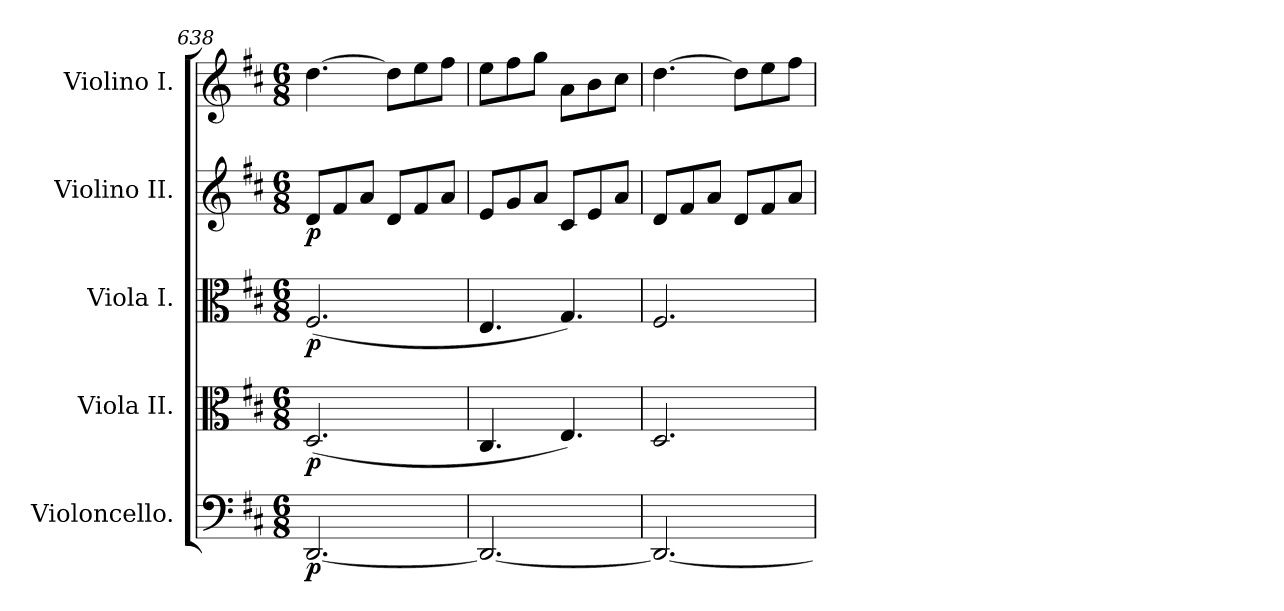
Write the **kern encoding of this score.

**kern	**dynam	**kern	**dynam	**kern	**dynam	**kern	**dynam	**kern
*part5	*part5	*part4	*part4	*part3	*part3	*part2	*part2	*part1
*staff5	*staff5	*staff4	*staff4	*staff3	*staff3	*staff2	*staff2	*staff1
*I"Violoncello.	*	*I"Viola II.	*	*I"Viola I.	*	*I"Violino II.	*	*I"Violino I.
*I'Vc	*	*I'Vla	*	*I'Vla	*	*I'Vln	*	*I'Vln
*clefF4	*	*clefC3	*	*clefC3	*	*clefG2	*	*clefG2
*k[f#c#]	*	*k[f#c#]	*	*k[f#c#]	*	*k[f#c#]	*	*k[f#c#]
*M6/8	*	*M6/8	*	*M6/8	*	*M6/8	*	*M6/8
=638	=638	=638	=638	=638	=638	=638	=638	=638
!	!LO:DY:b	!	!LO:DY:b	!	!LO:DY:b	!	!LO:DY:b	!
[2.DD/	p	(<2.D/	p	(<2.F#/	p	8d/L	p	[4.dd\
.	.	.	.	.	.	8f#/	.	.
.	.	.	.	.	.	8a/J	.	.
.	.	.	.	.	.	8d/L	.	8dd\L]
.	.	.	.	.	.	8f#/	.	8ee\
.	.	.	.	.	.	8a/J	.	8ff#\J
!!LO:PB:g=z
=639	=639	=639	=639	=639	=639	=639	=639	=639
2.DD/_	.	4.C#/	.	4.E/	.	8e/L	.	8ee\L
.	.	.	.	.	.	8g/	.	8ff#\
.	.	.	.	.	.	8a/J	.	8gg\J
.	.	4.E/)	.	4.G/)	.	8c#/L	.	8a\L
.	.	.	.	.	.	8e/	.	8b\
.	.	.	.	.	.	8a/J	.	8cc#\J
=640	=640	=640	=640	=640	=640	=640	=640	=640
2.DD/_	.	2.D/	.	2.F#/	.	8d/L	.	[4.dd\
.	.	.	.	.	.	8f#/	.	.
.	.	.	.	.	.	8a/J	.	.
.	.	.	.	.	.	8d/L	.	8dd\L]
.	.	.	.	.	.	8f#/	.	8ee\
.	.	.	.	.	.	8a/J	.	8ff#\J
=	=	=	=	=	=	=	=	=
*-	*-	*-	*-	*-	*-	*-	*-	*-
